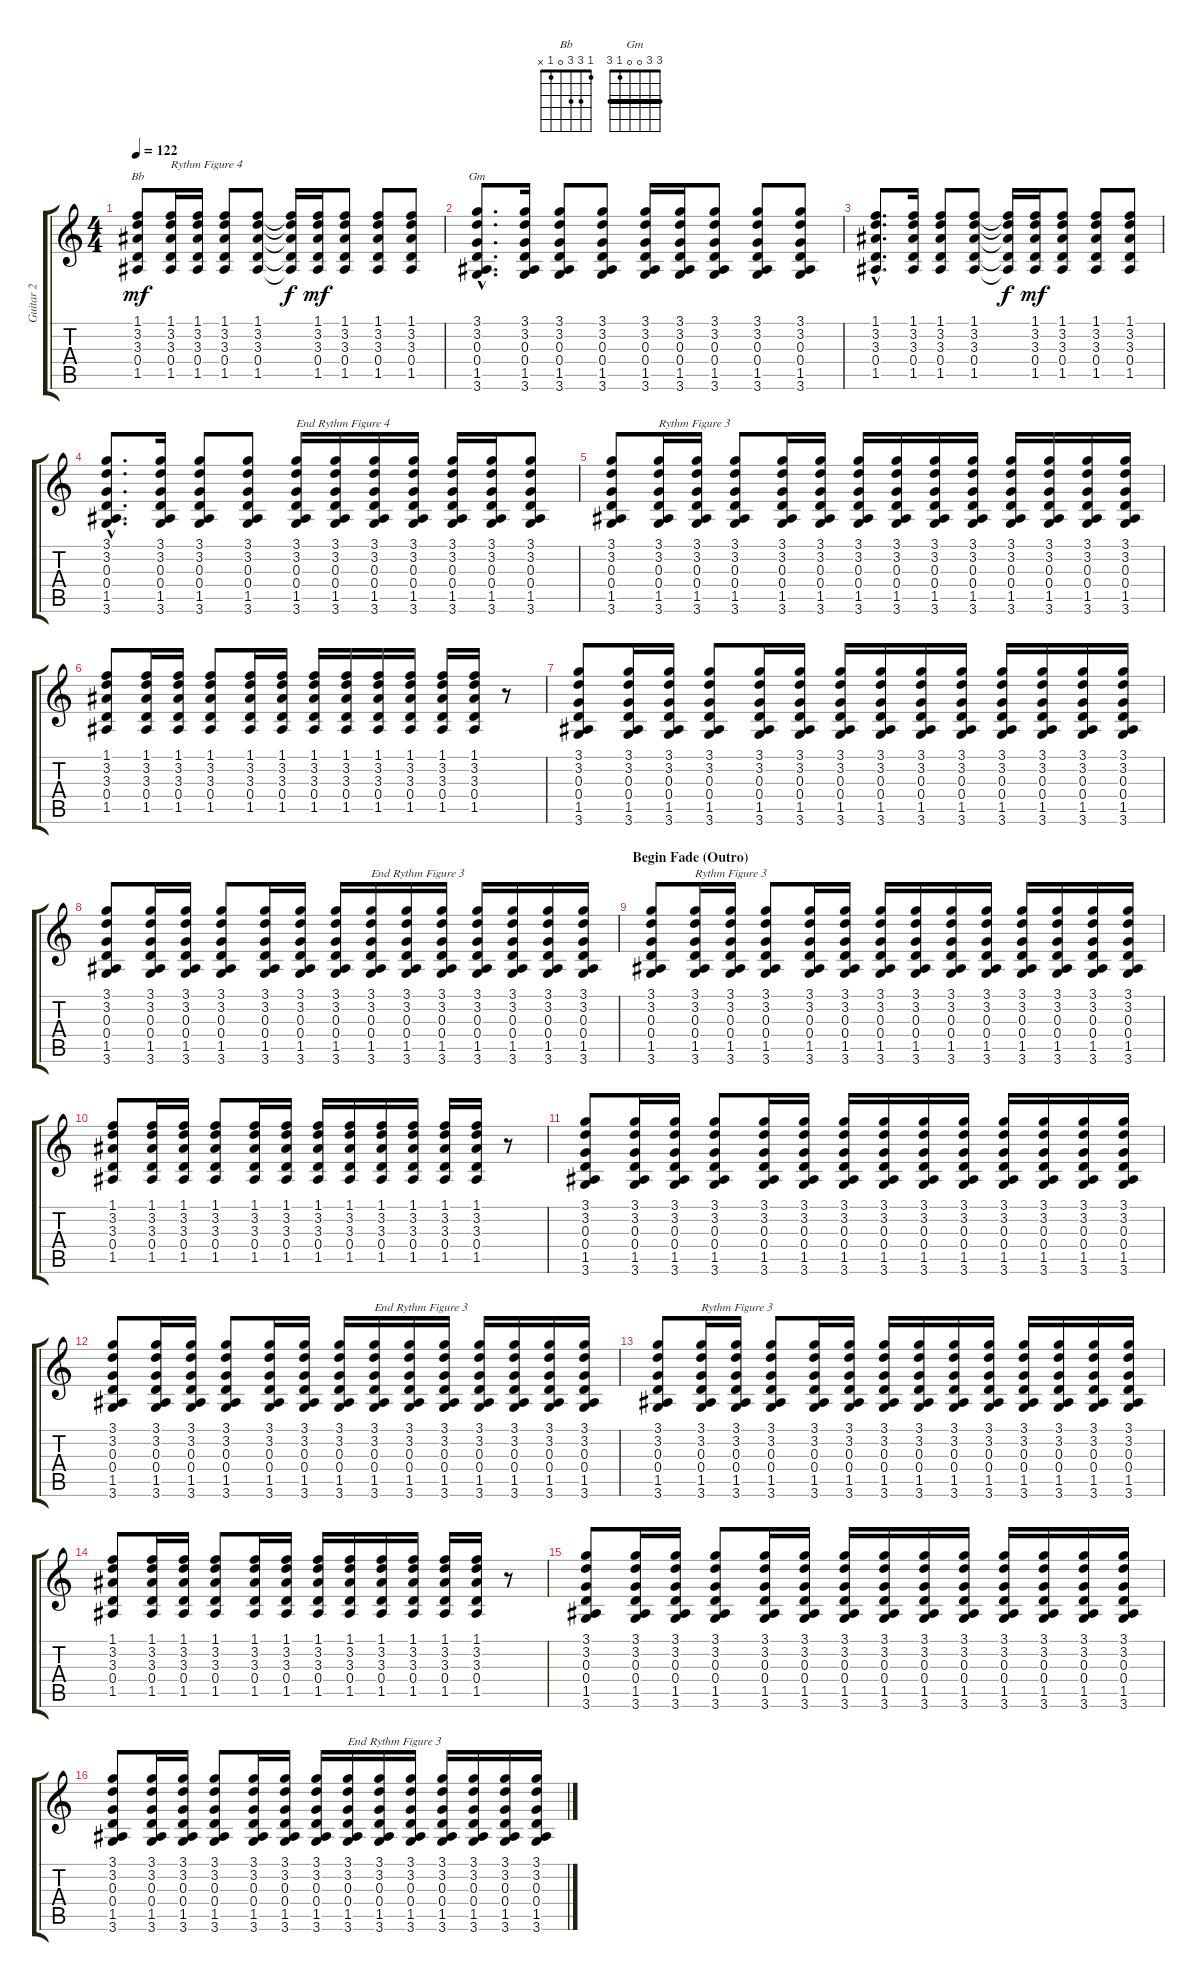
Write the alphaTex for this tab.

\track ("Guitar 2" "Guitar 2") {instrument acousticguitarnylon}
\staff {score tabs}
\tuning (E4 B3 G3 D3 A2 E2) {hide}
\chord ("Bb" 1 3 3 0 1 x)
\chord ("Gm" 3 3 0 0 1 3) {barre 3}
\ts (4 4)
\tempo 122
\clef g2
\ks c
(1.1 3.2 3.3 0.4 1.5).8{ch "Bb" dy mf} (1.1 3.2 3.3 0.4 1.5).16{txt "Rythm Figure 4"} (1.1 3.2 3.3 0.4 1.5).16 (1.1 3.2 3.3 0.4 1.5).8 (1.1 3.2 3.3 0.4 1.5).8 (1.1{t} 3.2{t} 3.3{t} 0.4{t} 1.5{t}).16{dy f} (1.1 3.2 3.3 0.4 1.5).16{dy mf} (1.1 3.2 3.3 0.4 1.5).8 (1.1 3.2 3.3 0.4 1.5).8 (1.1 3.2 3.3 0.4 1.5).8 |
(3.1{hac} 3.2{hac} 0.3{hac} 0.4{hac} 1.5{hac} 3.6{hac}).8{d ch "Gm"} (3.1 3.2 0.3 0.4 1.5 3.6).16 (3.1 3.2 0.3 0.4 1.5 3.6).8 (3.1 3.2 0.3 0.4 1.5 3.6).8 (3.1 3.2 0.3 0.4 1.5 3.6).16 (3.1 3.2 0.3 0.4 1.5 3.6).16 (3.1 3.2 0.3 0.4 1.5 3.6).8 (3.1 3.2 0.3 0.4 1.5 3.6).8 (3.1 3.2 0.3 0.4 1.5 3.6).8 |
(1.1{hac} 3.2{hac} 3.3{hac} 0.4{hac} 1.5{hac}).8{d} (1.1 3.2 3.3 0.4 1.5).16 (1.1 3.2 3.3 0.4 1.5).8 (1.1 3.2 3.3 0.4 1.5).8 (1.1{t} 3.2{t} 3.3{t} 0.4{t} 1.5{t}).16{dy f} (1.1 3.2 3.3 0.4 1.5).16{dy mf} (1.1 3.2 3.3 0.4 1.5).8 (1.1 3.2 3.3 0.4 1.5).8 (1.1 3.2 3.3 0.4 1.5).8 |
(3.1{hac} 3.2{hac} 0.3{hac} 0.4{hac} 1.5{hac} 3.6{hac}).8{d} (3.1 3.2 0.3 0.4 1.5 3.6).16 (3.1 3.2 0.3 0.4 1.5 3.6).8 (3.1 3.2 0.3 0.4 1.5 3.6).8 (3.1 3.2 0.3 0.4 1.5 3.6).16{txt "End Rythm Figure 4"} (3.1 3.2 0.3 0.4 1.5 3.6).16 (3.1 3.2 0.3 0.4 1.5 3.6).16 (3.1 3.2 0.3 0.4 1.5 3.6).16 (3.1 3.2 0.3 0.4 1.5 3.6).16 (3.1 3.2 0.3 0.4 1.5 3.6).16 (3.1 3.2 0.3 0.4 1.5 3.6).8 |
(3.1 3.2 0.3 0.4 1.5 3.6).8 (3.1 3.2 0.3 0.4 1.5 3.6).16{txt "Rythm Figure 3"} (3.1 3.2 0.3 0.4 1.5 3.6).16 (3.1 3.2 0.3 0.4 1.5 3.6).8 (3.1 3.2 0.3 0.4 1.5 3.6).16 (3.1 3.2 0.3 0.4 1.5 3.6).16 (3.1 3.2 0.3 0.4 1.5 3.6).16 (3.1 3.2 0.3 0.4 1.5 3.6).16 (3.1 3.2 0.3 0.4 1.5 3.6).16 (3.1 3.2 0.3 0.4 1.5 3.6).16 (3.1 3.2 0.3 0.4 1.5 3.6).16 (3.1 3.2 0.3 0.4 1.5 3.6).16 (3.1 3.2 0.3 0.4 1.5 3.6).16 (3.1 3.2 0.3 0.4 1.5 3.6).16 |
(1.1 3.2 3.3 0.4 1.5).8 (1.1 3.2 3.3 0.4 1.5).16 (1.1 3.2 3.3 0.4 1.5).16 (1.1 3.2 3.3 0.4 1.5).8 (1.1 3.2 3.3 0.4 1.5).16 (1.1 3.2 3.3 0.4 1.5).16 (1.1 3.2 3.3 0.4 1.5).16 (1.1 3.2 3.3 0.4 1.5).16 (1.1 3.2 3.3 0.4 1.5).16 (1.1 3.2 3.3 0.4 1.5).16 (1.1 3.2 3.3 0.4 1.5).16 (1.1 3.2 3.3 0.4 1.5).16 r.8 |
(3.1 3.2 0.3 0.4 1.5 3.6).8 (3.1 3.2 0.3 0.4 1.5 3.6).16 (3.1 3.2 0.3 0.4 1.5 3.6).16 (3.1 3.2 0.3 0.4 1.5 3.6).8 (3.1 3.2 0.3 0.4 1.5 3.6).16 (3.1 3.2 0.3 0.4 1.5 3.6).16 (3.1 3.2 0.3 0.4 1.5 3.6).16 (3.1 3.2 0.3 0.4 1.5 3.6).16 (3.1 3.2 0.3 0.4 1.5 3.6).16 (3.1 3.2 0.3 0.4 1.5 3.6).16 (3.1 3.2 0.3 0.4 1.5 3.6).16 (3.1 3.2 0.3 0.4 1.5 3.6).16 (3.1 3.2 0.3 0.4 1.5 3.6).16 (3.1 3.2 0.3 0.4 1.5 3.6).16 |
(3.1 3.2 0.3 0.4 1.5 3.6).8 (3.1 3.2 0.3 0.4 1.5 3.6).16 (3.1 3.2 0.3 0.4 1.5 3.6).16 (3.1 3.2 0.3 0.4 1.5 3.6).8 (3.1 3.2 0.3 0.4 1.5 3.6).16 (3.1 3.2 0.3 0.4 1.5 3.6).16 (3.1 3.2 0.3 0.4 1.5 3.6).16 (3.1 3.2 0.3 0.4 1.5 3.6).16{txt "End Rythm Figure 3"} (3.1 3.2 0.3 0.4 1.5 3.6).16 (3.1 3.2 0.3 0.4 1.5 3.6).16 (3.1 3.2 0.3 0.4 1.5 3.6).16 (3.1 3.2 0.3 0.4 1.5 3.6).16 (3.1 3.2 0.3 0.4 1.5 3.6).16 (3.1 3.2 0.3 0.4 1.5 3.6).16 |
\section ("" "Begin Fade (Outro)")
(3.1 3.2 0.3 0.4 1.5 3.6).8 (3.1 3.2 0.3 0.4 1.5 3.6).16{txt "Rythm Figure 3"} (3.1 3.2 0.3 0.4 1.5 3.6).16 (3.1 3.2 0.3 0.4 1.5 3.6).8 (3.1 3.2 0.3 0.4 1.5 3.6).16 (3.1 3.2 0.3 0.4 1.5 3.6).16 (3.1 3.2 0.3 0.4 1.5 3.6).16 (3.1 3.2 0.3 0.4 1.5 3.6).16 (3.1 3.2 0.3 0.4 1.5 3.6).16 (3.1 3.2 0.3 0.4 1.5 3.6).16 (3.1 3.2 0.3 0.4 1.5 3.6).16 (3.1 3.2 0.3 0.4 1.5 3.6).16 (3.1 3.2 0.3 0.4 1.5 3.6).16 (3.1 3.2 0.3 0.4 1.5 3.6).16 |
(1.1 3.2 3.3 0.4 1.5).8 (1.1 3.2 3.3 0.4 1.5).16 (1.1 3.2 3.3 0.4 1.5).16 (1.1 3.2 3.3 0.4 1.5).8 (1.1 3.2 3.3 0.4 1.5).16 (1.1 3.2 3.3 0.4 1.5).16 (1.1 3.2 3.3 0.4 1.5).16 (1.1 3.2 3.3 0.4 1.5).16 (1.1 3.2 3.3 0.4 1.5).16 (1.1 3.2 3.3 0.4 1.5).16 (1.1 3.2 3.3 0.4 1.5).16 (1.1 3.2 3.3 0.4 1.5).16 r.8 |
(3.1 3.2 0.3 0.4 1.5 3.6).8 (3.1 3.2 0.3 0.4 1.5 3.6).16 (3.1 3.2 0.3 0.4 1.5 3.6).16 (3.1 3.2 0.3 0.4 1.5 3.6).8 (3.1 3.2 0.3 0.4 1.5 3.6).16 (3.1 3.2 0.3 0.4 1.5 3.6).16 (3.1 3.2 0.3 0.4 1.5 3.6).16 (3.1 3.2 0.3 0.4 1.5 3.6).16 (3.1 3.2 0.3 0.4 1.5 3.6).16 (3.1 3.2 0.3 0.4 1.5 3.6).16 (3.1 3.2 0.3 0.4 1.5 3.6).16 (3.1 3.2 0.3 0.4 1.5 3.6).16 (3.1 3.2 0.3 0.4 1.5 3.6).16 (3.1 3.2 0.3 0.4 1.5 3.6).16 |
(3.1 3.2 0.3 0.4 1.5 3.6).8 (3.1 3.2 0.3 0.4 1.5 3.6).16 (3.1 3.2 0.3 0.4 1.5 3.6).16 (3.1 3.2 0.3 0.4 1.5 3.6).8 (3.1 3.2 0.3 0.4 1.5 3.6).16 (3.1 3.2 0.3 0.4 1.5 3.6).16 (3.1 3.2 0.3 0.4 1.5 3.6).16 (3.1 3.2 0.3 0.4 1.5 3.6).16{txt "End Rythm Figure 3"} (3.1 3.2 0.3 0.4 1.5 3.6).16 (3.1 3.2 0.3 0.4 1.5 3.6).16 (3.1 3.2 0.3 0.4 1.5 3.6).16 (3.1 3.2 0.3 0.4 1.5 3.6).16 (3.1 3.2 0.3 0.4 1.5 3.6).16 (3.1 3.2 0.3 0.4 1.5 3.6).16 |
(3.1 3.2 0.3 0.4 1.5 3.6).8 (3.1 3.2 0.3 0.4 1.5 3.6).16{txt "Rythm Figure 3"} (3.1 3.2 0.3 0.4 1.5 3.6).16 (3.1 3.2 0.3 0.4 1.5 3.6).8 (3.1 3.2 0.3 0.4 1.5 3.6).16 (3.1 3.2 0.3 0.4 1.5 3.6).16 (3.1 3.2 0.3 0.4 1.5 3.6).16 (3.1 3.2 0.3 0.4 1.5 3.6).16 (3.1 3.2 0.3 0.4 1.5 3.6).16 (3.1 3.2 0.3 0.4 1.5 3.6).16 (3.1 3.2 0.3 0.4 1.5 3.6).16 (3.1 3.2 0.3 0.4 1.5 3.6).16 (3.1 3.2 0.3 0.4 1.5 3.6).16 (3.1 3.2 0.3 0.4 1.5 3.6).16 |
(1.1 3.2 3.3 0.4 1.5).8 (1.1 3.2 3.3 0.4 1.5).16 (1.1 3.2 3.3 0.4 1.5).16 (1.1 3.2 3.3 0.4 1.5).8 (1.1 3.2 3.3 0.4 1.5).16 (1.1 3.2 3.3 0.4 1.5).16 (1.1 3.2 3.3 0.4 1.5).16 (1.1 3.2 3.3 0.4 1.5).16 (1.1 3.2 3.3 0.4 1.5).16 (1.1 3.2 3.3 0.4 1.5).16 (1.1 3.2 3.3 0.4 1.5).16 (1.1 3.2 3.3 0.4 1.5).16 r.8 |
(3.1 3.2 0.3 0.4 1.5 3.6).8 (3.1 3.2 0.3 0.4 1.5 3.6).16 (3.1 3.2 0.3 0.4 1.5 3.6).16 (3.1 3.2 0.3 0.4 1.5 3.6).8 (3.1 3.2 0.3 0.4 1.5 3.6).16 (3.1 3.2 0.3 0.4 1.5 3.6).16 (3.1 3.2 0.3 0.4 1.5 3.6).16 (3.1 3.2 0.3 0.4 1.5 3.6).16 (3.1 3.2 0.3 0.4 1.5 3.6).16 (3.1 3.2 0.3 0.4 1.5 3.6).16 (3.1 3.2 0.3 0.4 1.5 3.6).16 (3.1 3.2 0.3 0.4 1.5 3.6).16 (3.1 3.2 0.3 0.4 1.5 3.6).16 (3.1 3.2 0.3 0.4 1.5 3.6).16 |
(3.1 3.2 0.3 0.4 1.5 3.6).8 (3.1 3.2 0.3 0.4 1.5 3.6).16 (3.1 3.2 0.3 0.4 1.5 3.6).16 (3.1 3.2 0.3 0.4 1.5 3.6).8 (3.1 3.2 0.3 0.4 1.5 3.6).16 (3.1 3.2 0.3 0.4 1.5 3.6).16 (3.1 3.2 0.3 0.4 1.5 3.6).16 (3.1 3.2 0.3 0.4 1.5 3.6).16{txt "End Rythm Figure 3"} (3.1 3.2 0.3 0.4 1.5 3.6).16 (3.1 3.2 0.3 0.4 1.5 3.6).16 (3.1 3.2 0.3 0.4 1.5 3.6).16 (3.1 3.2 0.3 0.4 1.5 3.6).16 (3.1 3.2 0.3 0.4 1.5 3.6).16 (3.1 3.2 0.3 0.4 1.5 3.6).16
